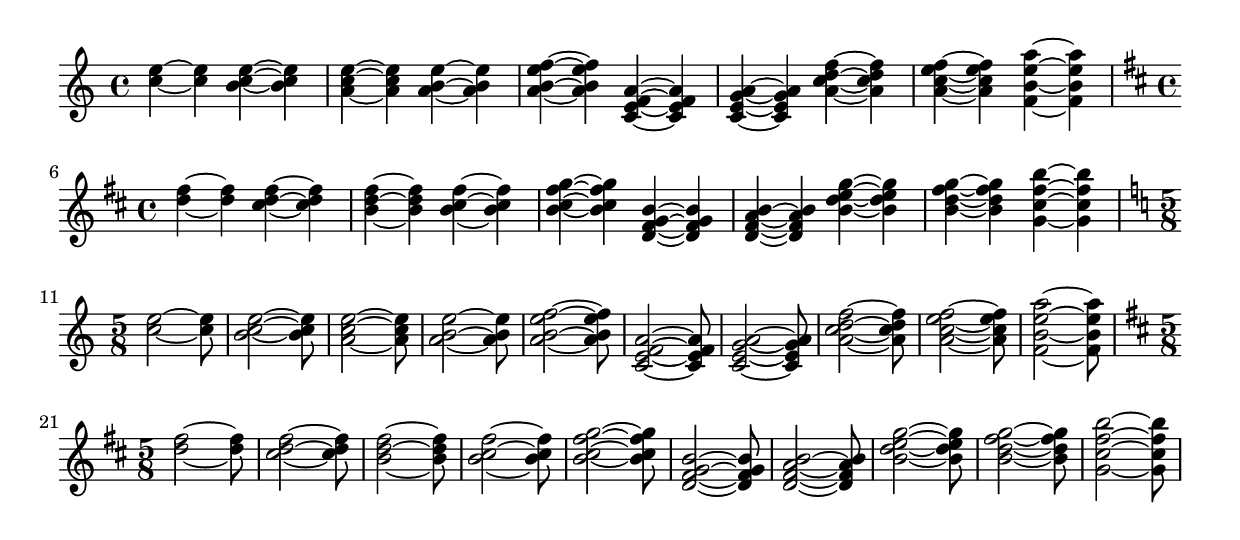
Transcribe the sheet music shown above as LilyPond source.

\header {


  texidoc = "In chords, ties keep closer to the note head vertically,
but never collide with heads or stems. Seconds are formatted up/down;
the rest of the ties are positioned according to their vertical
position.

The code does not handle all cases. Sometimes ties will printed on top
of or very close to each other. This happens in the last chords of
each system.  "
  

}

\version "2.7.7"

\paper {
  indent = #0.0
  raggedright = ##t
}

testShort =
{
   \time 4/4
  \key c \major
  \relative c'' {
				%  c ~ c
    <c e> ~ <c e>
    <b c e> ~ <b c e>
    <a c e> ~ <a c e>
    <a b e> ~ <a b e>
    <a b e f> ~ <a b e f> 
  }

  \relative c' {
    <c e f a> ~ <c e f a>
    <c e g a> ~ <c e g a>
    
    <a' c d f> ~ <a c d f>  
    <a c e f> ~ <a c e f>
    <f b e a>4 ~ <f b e a>
  }
}  

testLong =
{
  \time 5/8
  \key c \major
  \relative c'' {
    <c e>2 ~ <c e>8
    <b c e>2 ~ <b c e>8
    <a c e>2 ~ <a c e>8
    <a b e>2 ~ <a b e>8
    <a b e f>2 ~ <a b e f>8
  }

  \relative c' {
    <c e f a>2 ~ <c e f a>8
    <c e g a>2 ~ <c e g a>8
    <a' c d f>2  ~ <a c d f>8  
    <a c e f>2  ~ <a c e f>8  
    <f b e a>2 ~ <f b e a>8
  }
}  

\new Voice
{ \testShort \break
  \transpose c d \testShort \break
  \testLong \break
  \transpose c d \testLong \break
}

